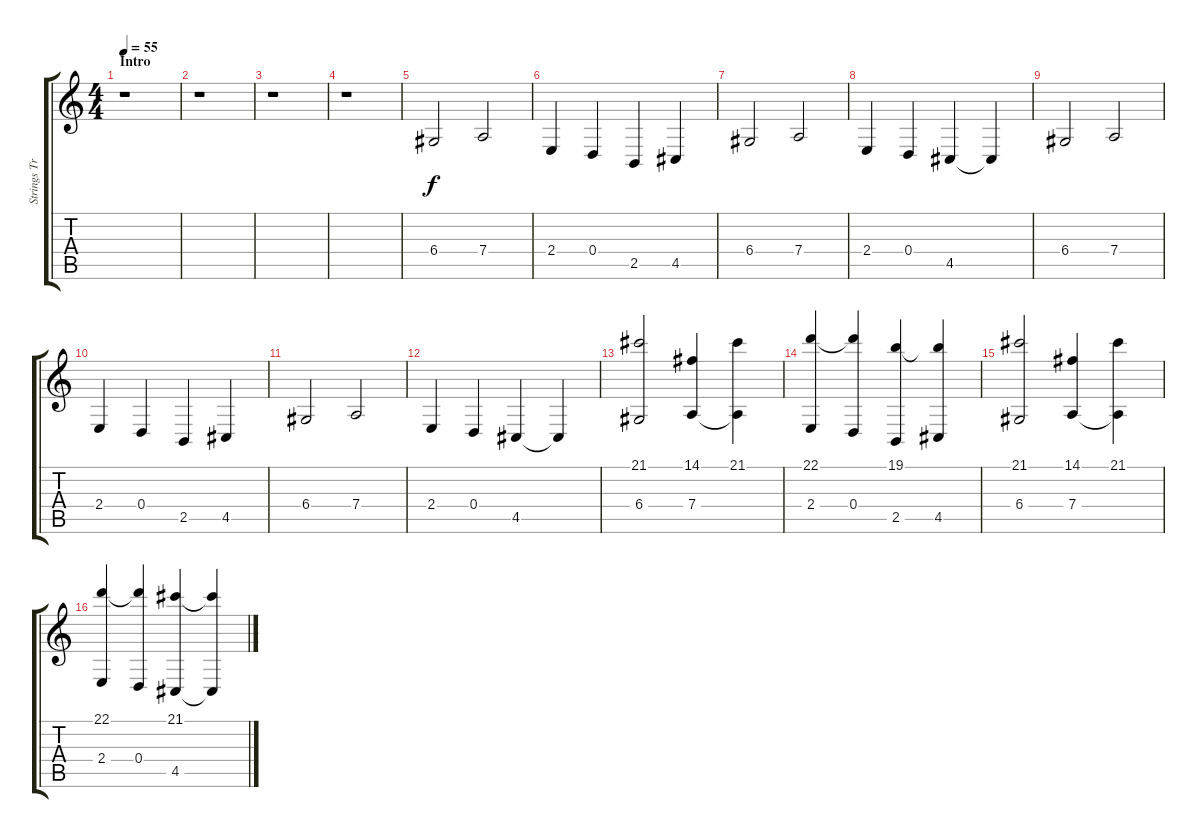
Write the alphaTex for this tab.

\track ("Strings Treble" "Strings Tr") {instrument stringensemble1}
\staff {score tabs}
\tuning (E4 B3 G3 D3 A2 E2) {hide}
\ts (4 4)
\section ("" "Intro")
\tempo 55
\clef g2
\ks c
r.1{dy f instrument stringensemble1} |
r.1 |
r.1 |
r.1 |
6.4.2 7.4.2 |
2.4.4 0.4.4 2.5.4 4.5.4 |
6.4.2 7.4.2 |
2.4.4 0.4.4 4.5.4 4.5{t}.4 |
6.4.2 7.4.2 |
2.4.4 0.4.4 2.5.4 4.5.4 |
6.4.2 7.4.2 |
2.4.4 0.4.4 4.5.4 4.5{t}.4 |
(21.1 6.4).2 (14.1 7.4).4 (21.1 7.4{t}).4 |
(22.1 2.4).4 (22.1{t} 0.4).4 (19.1 2.5).4 (19.1{t} 4.5).4 |
(21.1 6.4).2 (14.1 7.4).4 (21.1 7.4{t}).4 |
(22.1 2.4).4 (22.1{t} 0.4).4 (21.1 4.5).4 (21.1{t} 4.5{t}).4
